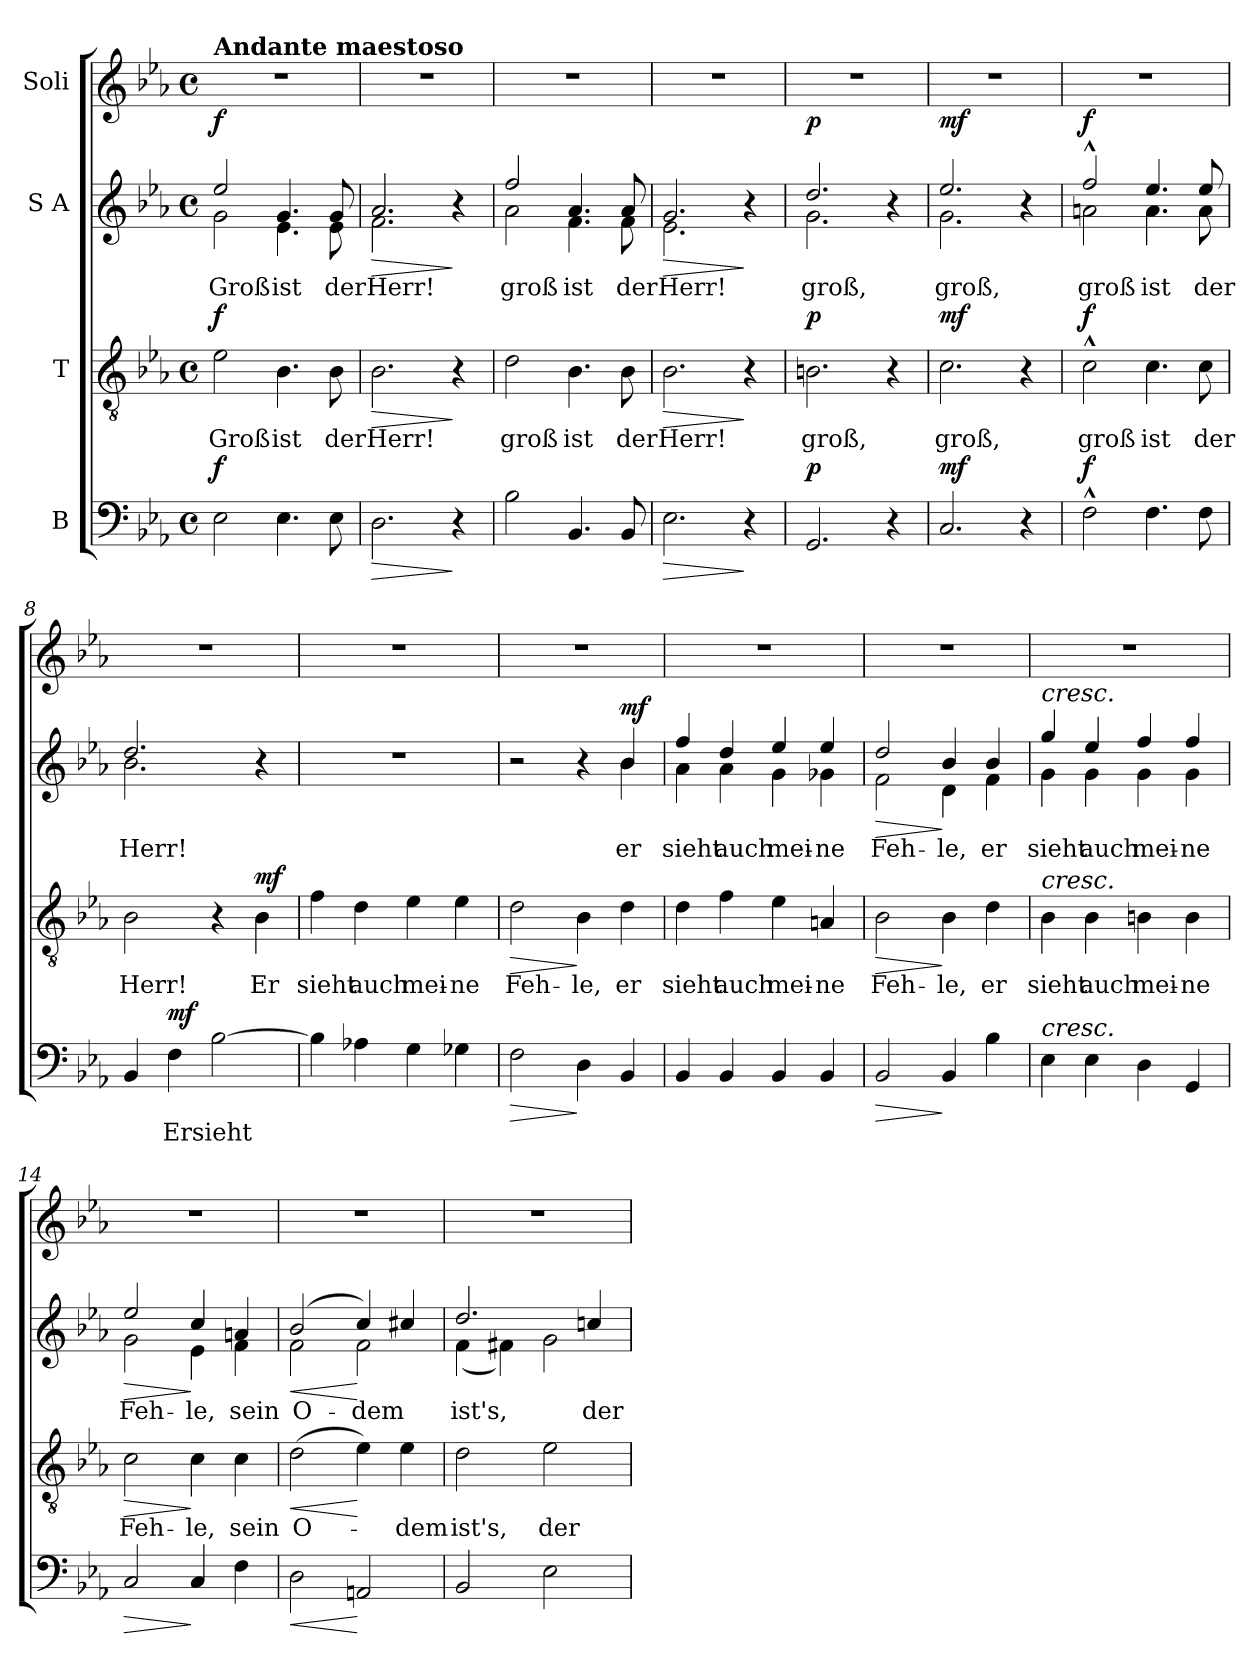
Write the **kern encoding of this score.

**kern	**text	**dynam	**kern	**text	**dynam	**kern	**text	**dynam	**kern
*part4	*part4	*part4	*part3	*part3	*part3	*part2	*part2	*part2	*part1
*staff4	*staff4	*staff4	*staff3	*staff3	*staff3	*staff2	*staff2	*staff2	*staff1
*I"B	*	*	*I"T	*	*	*I"S A	*	*	*I"Soli
*clefF4	*	*	*clefGv2	*	*	*clefG2	*	*	*clefG2
*k[b-e-a-]	*	*	*k[b-e-a-]	*	*	*k[b-e-a-]	*	*	*k[b-e-a-]
*M4/4	*	*	*M4/4	*	*	*M4/4	*	*	*M4/4
*met(c)	*	*	*met(c)	*	*	*met(c)	*	*	*met(c)
=1	=1	=1	=1	=1	=1	=1	=1	=1	=1
!	!	!	!	!	!	!	!	!	!LO:TX:a:B:t=Andante maestoso
!	!	!LO:DY:a	!	!LO:LY:b	!LO:DY:a	!	!LO:LY:b	!LO:DY:a	!
*	*	*	*	*	*	*^	*	*	*
2E-\	.	f	2e-\	Groß	f	2ee-/	2g\	Groß	f	1r
!	!	!	!	!LO:LY:b	!	!	!	!LO:LY:b	!	!
4.E-\	.	.	4.B-\	ist	.	4.g/	4.e-\	ist	.	.
!	!	!	!	!LO:LY:b	!	!	!	!LO:LY:b	!	!
8E-\	.	.	8B-\	der	.	8g/	8e-\	der	.	.
=2	=2	=2	=2	=2	=2	=2	=2	=2	=2	=2
!	!	!LO:HP:b	!	!LO:LY:b	!LO:HP:b	!	!	!LO:LY:b	!LO:HP:b	!
2.D\	.	>	2.B-\	Herr!	>	2.a-/	2.f\	Herr!	>	1r
4r	.	]	4r	.	]	4r	4ryy	.	]	.
=3	=3	=3	=3	=3	=3	=3	=3	=3	=3	=3
!	!	!	!	!LO:LY:b	!	!	!	!LO:LY:b	!	!
2B-\	.	.	2d\	groß	.	2ff/	2a-\	groß	.	1r
!	!	!	!	!LO:LY:b	!	!	!	!LO:LY:b	!	!
4.BB-/	.	.	4.B-\	ist	.	4.a-/	4.f\	ist	.	.
!	!	!	!	!LO:LY:b	!	!	!	!LO:LY:b	!	!
8BB-/	.	.	8B-\	der	.	8a-/	8f\	der	.	.
=4	=4	=4	=4	=4	=4	=4	=4	=4	=4	=4
!	!	!LO:HP:b	!	!LO:LY:b	!LO:HP:b	!	!	!LO:LY:b	!LO:HP:b	!
2.E-\	.	>	2.B-\	Herr!	>	2.g/	2.e-\	Herr!	>	1r
4r	.	]	4r	.	]	4r	4ryy	.	]	.
=5	=5	=5	=5	=5	=5	=5	=5	=5	=5	=5
!	!	!LO:DY:a	!	!LO:LY:b	!LO:DY:a	!	!	!LO:LY:b	!LO:DY:a	!
2.GG/	.	p	2.Bn\	groß,	p	2.dd/	2.g\	groß,	p	1r
4r	.	.	4r	.	.	4r	4ryy	.	.	.
=6	=6	=6	=6	=6	=6	=6	=6	=6	=6	=6
!	!	!LO:DY:a	!	!LO:LY:b	!LO:DY:a	!	!	!LO:LY:b	!LO:DY:a	!
2.C/	.	mf	2.c\	groß,	mf	2.ee-/	2.g\	groß,	mf	1r
4r	.	.	4r	.	.	4r	4ryy	.	.	.
=7	=7	=7	=7	=7	=7	=7	=7	=7	=7	=7
!	!	!LO:DY:a	!	!LO:LY:b	!LO:DY:a	!	!	!LO:LY:b	!LO:DY:a	!
2F^^\	.	f	2c^^\	groß	f	2ff^^/	2an\	groß	f	1r
!	!	!	!	!LO:LY:b	!	!	!	!LO:LY:b	!	!
4.F\	.	.	4.c\	ist	.	4.ee-/	4.a\	ist	.	.
!	!	!	!	!LO:LY:b	!	!	!	!LO:LY:b	!	!
8F\	.	.	8c\	der	.	8ee-/	8a\	der	.	.
!!LO:LB:g=z
=8	=8	=8	=8	=8	=8	=8	=8	=8	=8	=8
!	!	!	!	!LO:LY:b	!	!	!	!LO:LY:b	!	!
4BB-/	.	.	2B-\	Herr!	.	2.dd/	2.b-\	Herr!	.	1r
!	!LO:LY:b	!LO:DY:a	!	!	!	!	!	!	!	!
4F\	Er	mf	.	.	.	.	.	.	.	.
!	!LO:LY:b	!	!	!	!	!	!	!	!	!
[2B-\	sieht	.	4r	.	.	.	.	.	.	.
!	!	!	!	!LO:LY:b	!LO:DY:a	!	!	!	!	!
.	.	.	4B-\	Er	mf	4r	4ryy	.	.	.
=9	=9	=9	=9	=9	=9	=9	=9	=9	=9	=9
!	!	!	!	!LO:LY:b	!	!	!	!	!	!
*	*	*	*	*	*	*v	*v	*	*	*
4B-\]	.	.	4f\	sieht	.	1r	.	.	1r
!	!	!	!	!LO:LY:b	!	!	!	!	!
4A-X\	.	.	4d\	auch	.	.	.	.	.
!	!	!	!	!LO:LY:b	!	!	!	!	!
4G\	.	.	4e-\	mei-	.	.	.	.	.
!	!	!	!	!LO:LY:b	!	!	!	!	!
4G-X\	.	.	4e-\	-ne	.	.	.	.	.
=10	=10	=10	=10	=10	=10	=10	=10	=10	=10
!	!	!LO:HP:b	!	!LO:LY:b	!LO:HP:b	!	!	!	!
*	*	*	*	*	*	*^	*	*	*
2F\	.	>	2d\	Feh-	>	2r	2ryy	.	.	1r
!	!	!	!	!LO:LY:b	!	!	!	!	!	!
4D\	.	]	4B-\	-le,	]	4r	4ryy	.	.	.
!	!	!	!	!LO:LY:b	!	!	!	!LO:LY:b	!LO:DY:a	!
4BB-/	.	.	4d\	er	.	4b-/	4b-\	er	mf	.
=11	=11	=11	=11	=11	=11	=11	=11	=11	=11	=11
!	!	!	!	!LO:LY:b	!	!	!	!LO:LY:b	!	!
4BB-/	.	.	4d\	sieht	.	4ff/	4a-\	sieht	.	1r
!	!	!	!	!LO:LY:b	!	!	!	!LO:LY:b	!	!
4BB-/	.	.	4f\	auch	.	4dd/	4a-\	auch	.	.
!	!	!	!	!LO:LY:b	!	!	!	!LO:LY:b	!	!
4BB-/	.	.	4e-\	mei-	.	4ee-/	4g\	mei-	.	.
!	!	!	!	!LO:LY:b	!	!	!	!LO:LY:b	!	!
4BB-/	.	.	4An/	-ne	.	4ee-/	4g-X\	-ne	.	.
=12	=12	=12	=12	=12	=12	=12	=12	=12	=12	=12
!	!	!LO:HP:b	!	!LO:LY:b	!LO:HP:b	!	!	!LO:LY:b	!LO:HP:b	!
2BB-/	.	>	2B-\	Feh-	>	2dd/	2f\	Feh-	>	1r
!	!	!	!	!LO:LY:b	!	!	!	!LO:LY:b	!	!
4BB-/	.	]	4B-\	-le,	]	4b-/	4d\	-le,	]	.
!	!	!	!	!LO:LY:b	!	!	!	!LO:LY:b	!	!
4B-\	.	.	4d\	er	.	4b-/	4f\	er	.	.
!!LO:LB:g=z
=13	=13	=13	=13	=13	=13	=13	=13	=13	=13	=13
!	!	!	!	!	!	!LO:TX:a:i:t=cresc.	!	!	!	!
!	!	!	!LO:TX:a:i:t=cresc.	!	!	!	!	!	!	!
!LO:TX:a:i:t=cresc.	!	!	!	!	!	!	!	!	!	!
!	!	!	!	!LO:LY:b	!	!	!	!LO:LY:b	!	!
4E-\	.	.	4B-\	sieht	.	4gg/	4g\	sieht	.	1r
!	!	!	!	!LO:LY:b	!	!	!	!LO:LY:b	!	!
4E-\	.	.	4B-\	auch	.	4ee-/	4g\	auch	.	.
!	!	!	!	!LO:LY:b	!	!	!	!LO:LY:b	!	!
4D\	.	.	4Bn\	mei-	.	4ff/	4g\	mei-	.	.
!	!	!	!	!LO:LY:b	!	!	!	!LO:LY:b	!	!
4GG/	.	.	4B\	-ne	.	4ff/	4g\	-ne	.	.
=14	=14	=14	=14	=14	=14	=14	=14	=14	=14	=14
!	!	!LO:HP:b	!	!LO:LY:b	!LO:HP:b	!	!	!LO:LY:b	!LO:HP:b	!
2C/	.	>	2c\	Feh-	>	2ee-/	2g\	Feh-	>	1r
!	!	!	!	!LO:LY:b	!	!	!	!LO:LY:b	!	!
4C/	.	]	4c\	-le,	]	4cc/	4e-\	-le,	]	.
!	!	!	!	!LO:LY:b	!	!	!	!LO:LY:b	!	!
4F\	.	.	4c\	sein	.	4an/	4f\	sein	.	.
=15	=15	=15	=15	=15	=15	=15	=15	=15	=15	=15
!	!	!LO:HP:b	!	!LO:LY:b	!LO:HP:b	!	!	!LO:LY:b	!LO:HP:b	!
2D\	.	<	(2d\	O-	<	(2b-/	2f\	O-	<	1r
!	!	!	!	!	!	!	!	!LO:LY:b	!	!
2AAn/	.	[	4e-\)	.	[	4cc/)	2f\	-dem	[	.
!	!	!	!	!LO:LY:b	!	!	!	!	!	!
.	.	.	4e-\	-dem	.	4cc#X/	.	.	.	.
=16	=16	=16	=16	=16	=16	=16	=16	=16	=16	=16
!	!	!	!	!LO:LY:b	!	!	!	!LO:LY:b	!	!
2BB-/	.	.	2d\	ist's,	.	2.dd/	(4f\	ist's,	.	1r
.	.	.	.	.	.	.	4f#X\)	.	.	.
!	!	!	!	!LO:LY:b	!	!	!	!	!	!
2E-\	.	.	2e-\	der	.	.	2g\	.	.	.
!	!	!	!	!	!	!	!	!LO:LY:b	!	!
.	.	.	.	.	.	4ccn/	.	der	.	.
*	*	*	*	*	*	*v	*v	*	*	*
=	=	=	=	=	=	=	=	=	=
*-	*-	*-	*-	*-	*-	*-	*-	*-	*-
